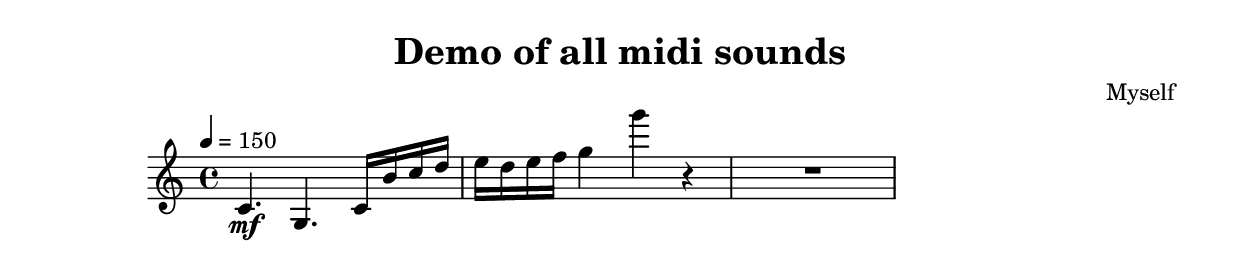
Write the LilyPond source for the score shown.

%% DO NOT EDIT this file manually; it is automatically
%% generated from LSR http://lsr.dsi.unimi.it
%% Make any changes in LSR itself, or in Documentation/snippets/new/ ,
%% and then run scripts/auxiliar/makelsr.py
%%
%% This file is in the public domain.
\version "2.14.0"

\header {
  lsrtags = "midi"

  texidoc = "
Problem: How to know which @code{midiInstrument} would be best for your
composition? Solution: A LilyPond demo file.



"
  doctitle = "Demo MidiInstruments"
} % begin verbatim

\header {
  title = "Demo of all midi sounds"
  arranger = "Myself "
}

baseMelody = \relative c' {
  c4.\mf g c16 b' c d
  e16 d e f g4 g'4 r
  R1
}
melody = {
  \tempo 4 = 150
  \baseMelody
}

\score {
  \new Staff <<
    \new Voice \melody
  >>
  \layout { }
}

\score {
  \new Staff <<
    \new Voice {
      r\mf
      \set Staff.midiInstrument = #"acoustic grand" \melody
      \set Staff.midiInstrument = #"bright acoustic" \melody
      \set Staff.midiInstrument = #"electric grand" \melody
      \set Staff.midiInstrument = #"honky-tonk" \melody
      \set Staff.midiInstrument = #"electric piano 1" \melody
      \set Staff.midiInstrument = #"electric piano 2" \melody
      \set Staff.midiInstrument = #"harpsichord" \melody
      \set Staff.midiInstrument = #"clav" \melody
      \set Staff.midiInstrument = #"celesta" \melody
      \set Staff.midiInstrument = #"glockenspiel" \melody
      \set Staff.midiInstrument = #"music box" \melody
      \set Staff.midiInstrument = #"vibraphone" \melody
      \set Staff.midiInstrument = #"marimba" \melody
      \set Staff.midiInstrument = #"xylophone" \melody
      \set Staff.midiInstrument = #"tubular bells" \melody
      \set Staff.midiInstrument = #"dulcimer" \melody
      \set Staff.midiInstrument = #"drawbar organ" \melody
      \set Staff.midiInstrument = #"percussive organ" \melody
      \set Staff.midiInstrument = #"rock organ" \melody
      \set Staff.midiInstrument = #"church organ" \melody
      \set Staff.midiInstrument = #"reed organ" \melody
      \set Staff.midiInstrument = #"accordion" \melody
      \set Staff.midiInstrument = #"harmonica" \melody
      \set Staff.midiInstrument = #"concertina" \melody
      \set Staff.midiInstrument = #"acoustic guitar (nylon)" \melody
      \set Staff.midiInstrument = #"acoustic guitar (steel)" \melody
      \set Staff.midiInstrument = #"electric guitar (jazz)" \melody
      \set Staff.midiInstrument = #"electric guitar (clean)" \melody
      \set Staff.midiInstrument = #"electric guitar (muted)" \melody
      \set Staff.midiInstrument = #"overdriven guitar" \melody
      \set Staff.midiInstrument = #"distorted guitar" \melody
      \set Staff.midiInstrument = #"acoustic bass" \melody
      \set Staff.midiInstrument = #"electric bass (finger)" \melody
      \set Staff.midiInstrument = #"electric bass (pick)" \melody
      \set Staff.midiInstrument = #"fretless bass" \melody
      \set Staff.midiInstrument = #"slap bass 1" \melody
      \set Staff.midiInstrument = #"slap bass 2" \melody
      \set Staff.midiInstrument = #"synth bass 1" \melody
      \set Staff.midiInstrument = #"synth bass 2" \melody
      \set Staff.midiInstrument = #"violin" \melody
      \set Staff.midiInstrument = #"viola" \melody
      \set Staff.midiInstrument = #"cello" \melody
      \set Staff.midiInstrument = #"contrabass" \melody
      \set Staff.midiInstrument = #"tremolo strings" \melody
      \set Staff.midiInstrument = #"pizzicato strings" \melody
      \set Staff.midiInstrument = #"orchestral harp" \melody
      \set Staff.midiInstrument = #"timpani" \melody
      \set Staff.midiInstrument = #"string ensemble 1" \melody
      \set Staff.midiInstrument = #"string ensemble 2" \melody
      \set Staff.midiInstrument = #"synthstrings 1" \melody
      \set Staff.midiInstrument = #"synthstrings 2" \melody
      \set Staff.midiInstrument = #"choir aahs" \melody
      \set Staff.midiInstrument = #"voice oohs" \melody
      \set Staff.midiInstrument = #"synth voice" \melody
      \set Staff.midiInstrument = #"orchestra hit" \melody
      \set Staff.midiInstrument = #"trumpet" \melody
      \set Staff.midiInstrument = #"trombone" \melody
      \set Staff.midiInstrument = #"tuba" \melody
      \set Staff.midiInstrument = #"muted trumpet" \melody
      \set Staff.midiInstrument = #"french horn" \melody
      \set Staff.midiInstrument = #"brass section" \melody
      \set Staff.midiInstrument = #"synthbrass 1" \melody
      \set Staff.midiInstrument = #"synthbrass 2" \melody
      \set Staff.midiInstrument = #"soprano sax" \melody
      \set Staff.midiInstrument = #"alto sax" \melody
      \set Staff.midiInstrument = #"tenor sax" \melody
      \set Staff.midiInstrument = #"baritone sax" \melody
      \set Staff.midiInstrument = #"oboe" \melody
      \set Staff.midiInstrument = #"english horn" \melody
      \set Staff.midiInstrument = #"bassoon" \melody
      \set Staff.midiInstrument = #"clarinet" \melody
      \set Staff.midiInstrument = #"piccolo" \melody
      \set Staff.midiInstrument = #"flute" \melody
      \set Staff.midiInstrument = #"recorder" \melody
      \set Staff.midiInstrument = #"pan flute" \melody
      \set Staff.midiInstrument = #"blown bottle" \melody
      \set Staff.midiInstrument = #"shakuhachi" \melody
      \set Staff.midiInstrument = #"whistle" \melody
      \set Staff.midiInstrument = #"ocarina" \melody
      \set Staff.midiInstrument = #"lead 1 (square)" \melody
      \set Staff.midiInstrument = #"lead 2 (sawtooth)" \melody
      \set Staff.midiInstrument = #"lead 3 (calliope)" \melody
      \set Staff.midiInstrument = #"lead 4 (chiff)" \melody
      \set Staff.midiInstrument = #"lead 5 (charang)" \melody
      \set Staff.midiInstrument = #"lead 6 (voice)" \melody
      \set Staff.midiInstrument = #"lead 7 (fifths)" \melody
      \set Staff.midiInstrument = #"lead 8 (bass+lead)" \melody
      \set Staff.midiInstrument = #"pad 1 (new age)" \melody
      \set Staff.midiInstrument = #"pad 2 (warm)" \melody
      \set Staff.midiInstrument = #"pad 3 (polysynth)" \melody
      \set Staff.midiInstrument = #"pad 4 (choir)" \melody
      \set Staff.midiInstrument = #"pad 5 (bowed)" \melody
      \set Staff.midiInstrument = #"pad 6 (metallic)" \melody
      \set Staff.midiInstrument = #"pad 7 (halo)" \melody
      \set Staff.midiInstrument = #"pad 8 (sweep)" \melody
      \set Staff.midiInstrument = #"fx 1 (rain)" \melody
      \set Staff.midiInstrument = #"fx 2 (soundtrack)" \melody
      \set Staff.midiInstrument = #"fx 3 (crystal)" \melody
      \set Staff.midiInstrument = #"fx 4 (atmosphere)" \melody
      \set Staff.midiInstrument = #"fx 5 (brightness)" \melody
      \set Staff.midiInstrument = #"fx 6 (goblins)" \melody
      \set Staff.midiInstrument = #"fx 7 (echoes)" \melody
      \set Staff.midiInstrument = #"fx 8 (sci-fi)" \melody
      \set Staff.midiInstrument = #"sitar" \melody
      \set Staff.midiInstrument = #"banjo" \melody
      \set Staff.midiInstrument = #"shamisen" \melody
      \set Staff.midiInstrument = #"koto" \melody
      \set Staff.midiInstrument = #"kalimba" \melody
      \set Staff.midiInstrument = #"bagpipe" \melody
      \set Staff.midiInstrument = #"fiddle" \melody
      \set Staff.midiInstrument = #"shanai" \melody
      \set Staff.midiInstrument = #"tinkle bell" \melody
      \set Staff.midiInstrument = #"agogo" \melody
      \set Staff.midiInstrument = #"steel drums" \melody
      \set Staff.midiInstrument = #"woodblock" \melody
      \set Staff.midiInstrument = #"taiko drum" \melody
      \set Staff.midiInstrument = #"melodic tom" \melody
      \set Staff.midiInstrument = #"synth drum" \melody
      \set Staff.midiInstrument = #"reverse cymbal" \melody
      \set Staff.midiInstrument = #"guitar fret noise" \melody
      \set Staff.midiInstrument = #"breath noise" \melody
      \set Staff.midiInstrument = #"seashore" \melody
      \set Staff.midiInstrument = #"bird tweet" \melody
      \set Staff.midiInstrument = #"telephone ring" \melody
      \set Staff.midiInstrument = #"helicopter" \melody
      \set Staff.midiInstrument = #"applause" \melody
      \set Staff.midiInstrument = #"gunshot" \melody
    }
  >>
  \midi { }
}

